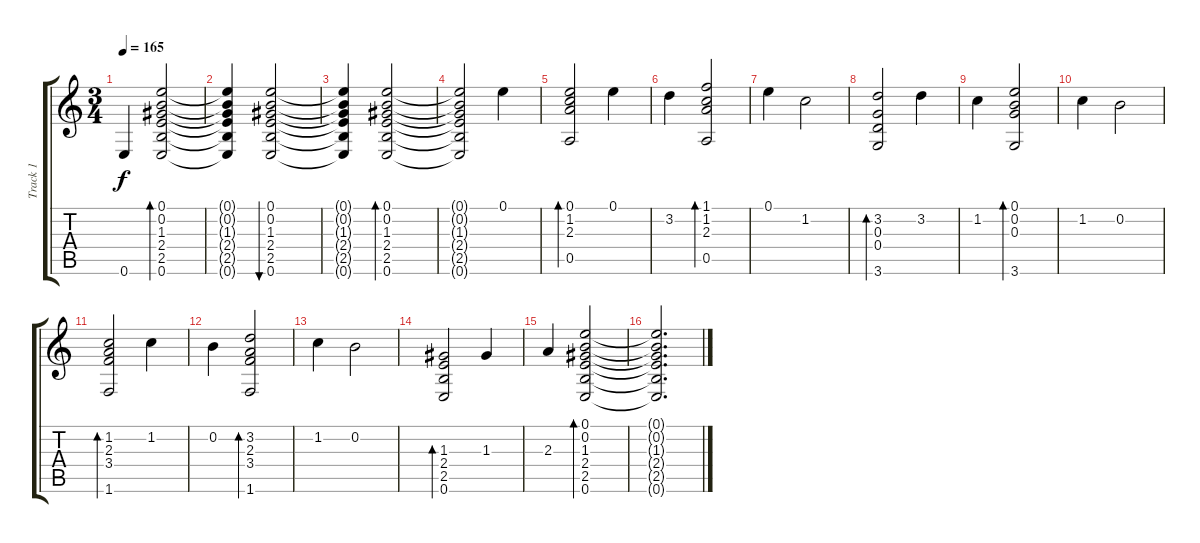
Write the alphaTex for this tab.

\track ("Track 1" "Track 1") {instrument acousticguitarnylon}
\staff {score tabs}
\tuning (E4 B3 G3 D3 A2 E2) {hide}
\ts (3 4)
\tempo 165
\clef g2
\ks c
0.6.4{dy f} (0.1 0.2 1.3 2.4 2.5 0.6).2{bd 480} |
(0.1{t} 0.2{t} 1.3{t} 2.4{t} 2.5{t} 0.6{t}).4 (0.1 0.2 1.3 2.4 2.5 0.6).2{bu 480} |
(0.1{t} 0.2{t} 1.3{t} 2.4{t} 2.5{t} 0.6{t}).4 (0.1 0.2 1.3 2.4 2.5 0.6).2{bd 480} |
(0.1{t} 0.2{t} 1.3{t} 2.4{t} 2.5{t} 0.6{t}).2 0.1.4 |
(0.1 1.2 2.3 0.5).2{bd 480} 0.1.4 |
3.2.4 (1.1 1.2 2.3 0.5).2{bd 480} |
0.1.4 1.2.2 |
(3.2 0.3 0.4 3.6).2{bd 480} 3.2.4 |
1.2.4 (0.1 0.2 0.3 3.6).2{bd 480} |
1.2.4 0.2.2 |
(1.2 2.3 3.4 1.6).2{bd 480} 1.2.4 |
0.2.4 (3.2 2.3 3.4 1.6).2{bd 480} |
1.2.4 0.2.2 |
(1.3 2.4 2.5 0.6).2{bd 480} 1.3.4 |
2.3.4 (0.1 0.2 1.3 2.4 2.5 0.6).2{bd 480} |
(0.1{t} 0.2{t} 1.3{t} 2.4{t} 2.5{t} 0.6{t}).2{d}
